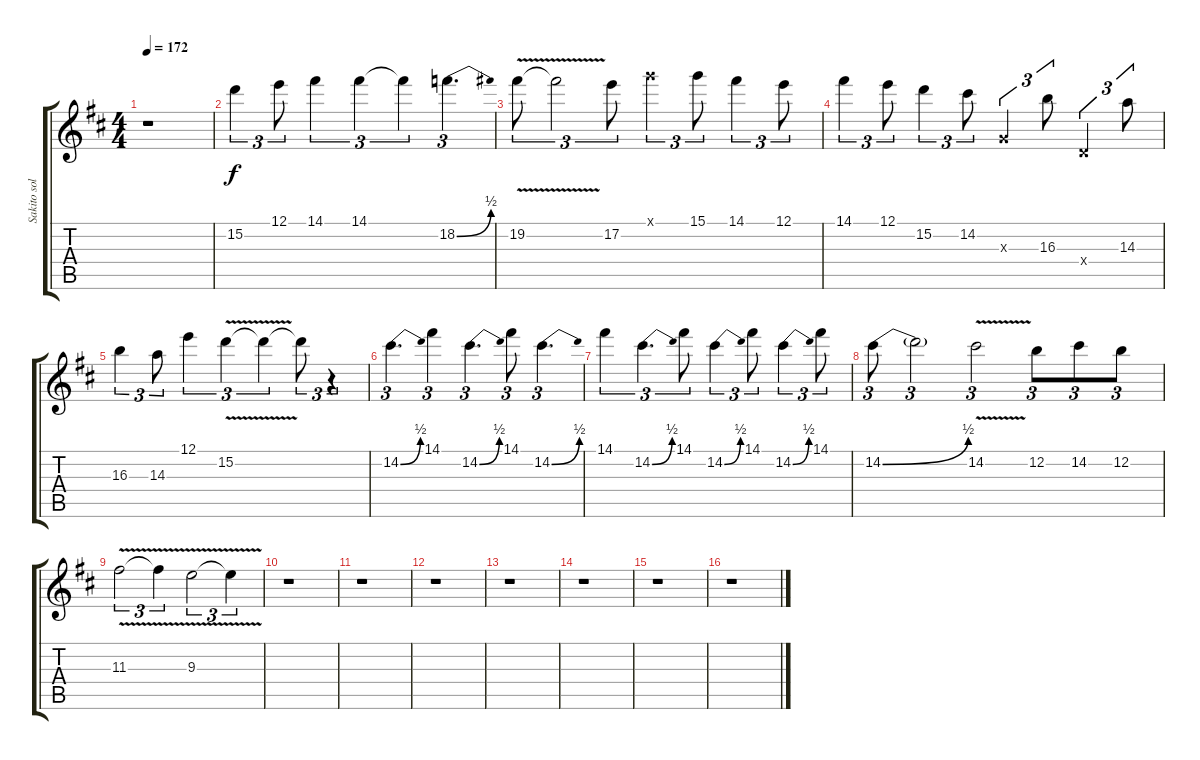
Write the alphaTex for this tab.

\track ("Sakito solo" "Sakito sol") {instrument overdrivenguitar}
\staff {score tabs}
\tuning (E4 B3 G3 D3 A2 E2) {hide}
\ts (4 4)
\tempo 172
\clef g2
\ks bminor
r.1{dy f} |
15.2.4{tu (3 2) volume 9} 12.1.8{tu (3 2)} 14.1.4{tu (3 2)} 14.1.4{tu (3 2)} 14.1{t}.4{tu (3 2)} 18.2{be (bend 0 0 60 2)}.4{d tu (3 2)} |
19.2{v}.8{tu (3 2)} 19.2{t}.2{tu (3 2)} 17.2.8{tu (3 2)} 15.1{x}.4{tu (3 2)} 15.1.8{tu (3 2)} 14.1.4{tu (3 2)} 12.1.8{tu (3 2)} |
14.1.4{tu (3 2)} 12.1.8{tu (3 2)} 15.2.4{tu (3 2)} 14.2.8{tu (3 2)} 0.3{x}.4{tu (3 2)} 16.3.8{tu (3 2)} 0.4{x}.4{tu (3 2)} 14.3.8{tu (3 2)} |
16.3.4{tu (3 2)} 14.3.8{tu (3 2)} 12.1.4{tu (3 2)} 15.2{v}.4{tu (3 2)} 15.2{t}.4{tu (3 2)} 15.2{t}.8{tu (3 2)} r.4{tu (3 2)} |
14.2{be (bend 0 0 60 2)}.4{d tu (3 2)} 14.1.4{tu (3 2)} 14.2{be (bend 0 0 60 2)}.4{d tu (3 2)} 14.1.8{tu (3 2)} 14.2{be (bend 0 0 60 2)}.4{d tu (3 2)} |
14.1.4{tu (3 2)} 14.2{be (bend 0 0 60 2)}.4{d tu (3 2)} 14.1.8{tu (3 2)} 14.2{be (bend 0 0 60 2)}.4{tu (3 2)} 14.1.8{tu (3 2)} 14.2{be (bend 0 0 60 2)}.4{tu (3 2)} 14.1.8{tu (3 2)} |
14.2{be (bend 0 0 60 2)}.8{tu (3 2)} 14.2{t}.2{tu (3 2)} 14.2{v}.2{tu (3 2)} 12.2.8{tu (3 2)} 14.2.8{tu (3 2)} 12.2.8{tu (3 2)} |
11.3{v}.2{tu (3 2)} 11.3{t}.4{tu (3 2)} 9.3{v}.2{tu (3 2)} 9.3{t}.4{tu (3 2)} |
r.1 |
r.1 |
r.1 |
r.1 |
r.1 |
r.1 |
r.1
